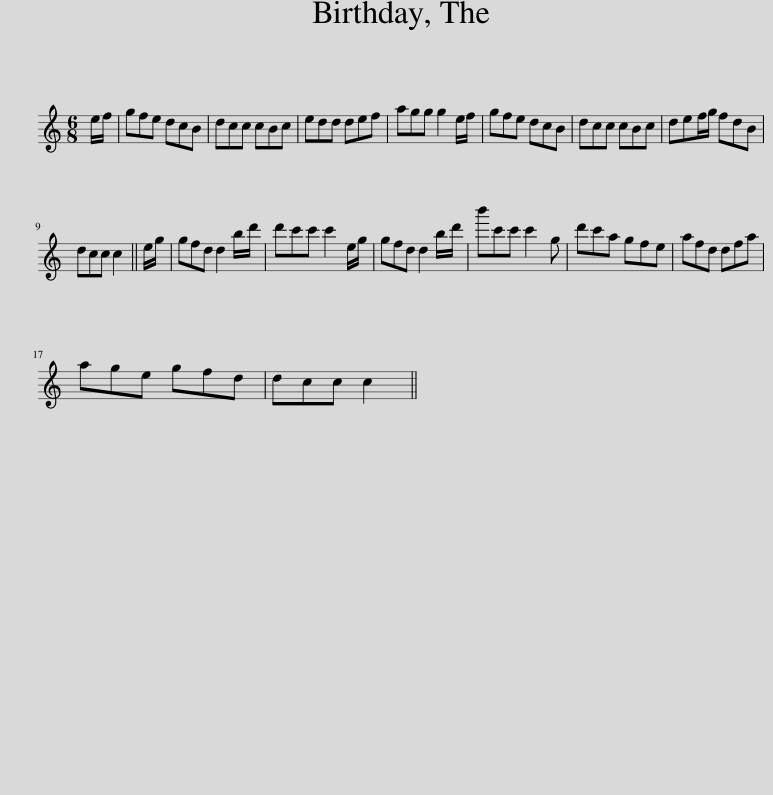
X:1
L:1/8
M:6/8
I:linebreak $
K:C
V:1 treble
V:1
 e/f/ | gfe dcB | dcc cBc | edd def | agg g2 e/f/ | %5
 gfe dcB | dcc cBc | def/g/ fdB |$ dcc c2 || e/g/ | %10
 gfd d2 b/d'/ | d'c'c' c'2 e/g/ | gfd d2 b/d'/ | b'c'c' c'2 g | d'c'a gfe | %15
 afd dfa |$ age gfd | dcc c2 || %18
